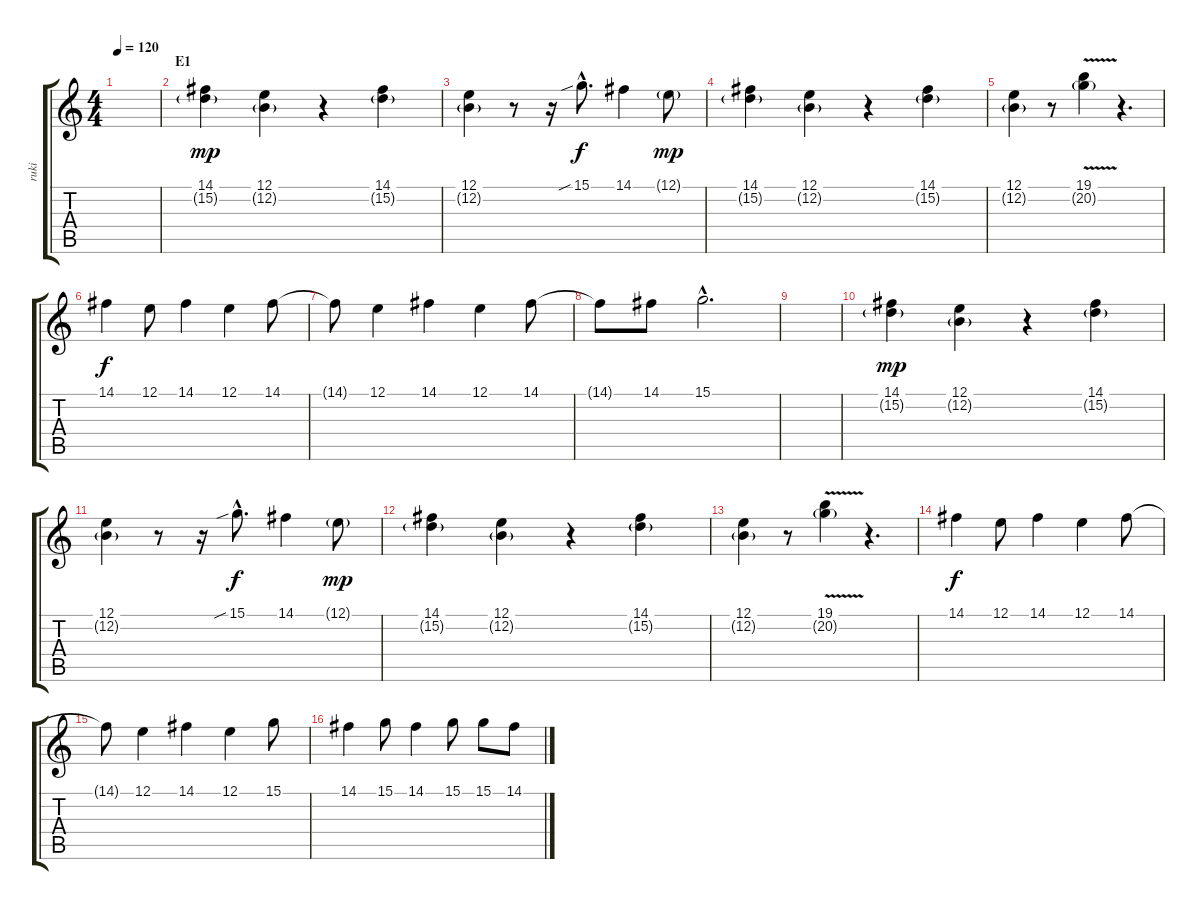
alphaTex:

\track ("ruki" "ruki") {instrument voiceoohs}
\staff {score tabs}
\tuning (E4 B3 G3 D3 A2 E2) {hide}
\ts (4 4)
\tempo 120
\clef g2
\ks c
|
\section ("" "E1")
(14.1 15.2{g}).4{dy mp} (12.1 12.2{g}).4 r.4 (14.1 15.2{g}).4 |
(12.1 12.2{g}).4 r.8 r.16 15.1{sib hac}.8{d dy f} 14.1.4 12.1{g}.8{dy mp} |
(14.1 15.2{g}).4 (12.1 12.2{g}).4 r.4 (14.1 15.2{g}).4 |
(12.1 12.2{g}).4 r.8 (19.1{v} 20.2{v g}).4 r.4{d} |
14.1.4{dy f} 12.1.8 14.1.4 12.1.4 14.1.8 |
14.1{t}.8 12.1.4 14.1.4 12.1.4 14.1.8 |
14.1{t}.8 14.1.8 15.1{hac}.2{d} |
|
(14.1 15.2{g}).4{dy mp} (12.1 12.2{g}).4 r.4 (14.1 15.2{g}).4 |
(12.1 12.2{g}).4 r.8 r.16 15.1{sib hac}.8{d dy f} 14.1.4 12.1{g}.8{dy mp} |
(14.1 15.2{g}).4 (12.1 12.2{g}).4 r.4 (14.1 15.2{g}).4 |
(12.1 12.2{g}).4 r.8 (19.1{v} 20.2{v g}).4 r.4{d} |
14.1.4{dy f} 12.1.8 14.1.4 12.1.4 14.1.8 |
14.1{t}.8 12.1.4 14.1.4 12.1.4 15.1.8 |
14.1.4 15.1.8 14.1.4 15.1.8 15.1.8 14.1.8
